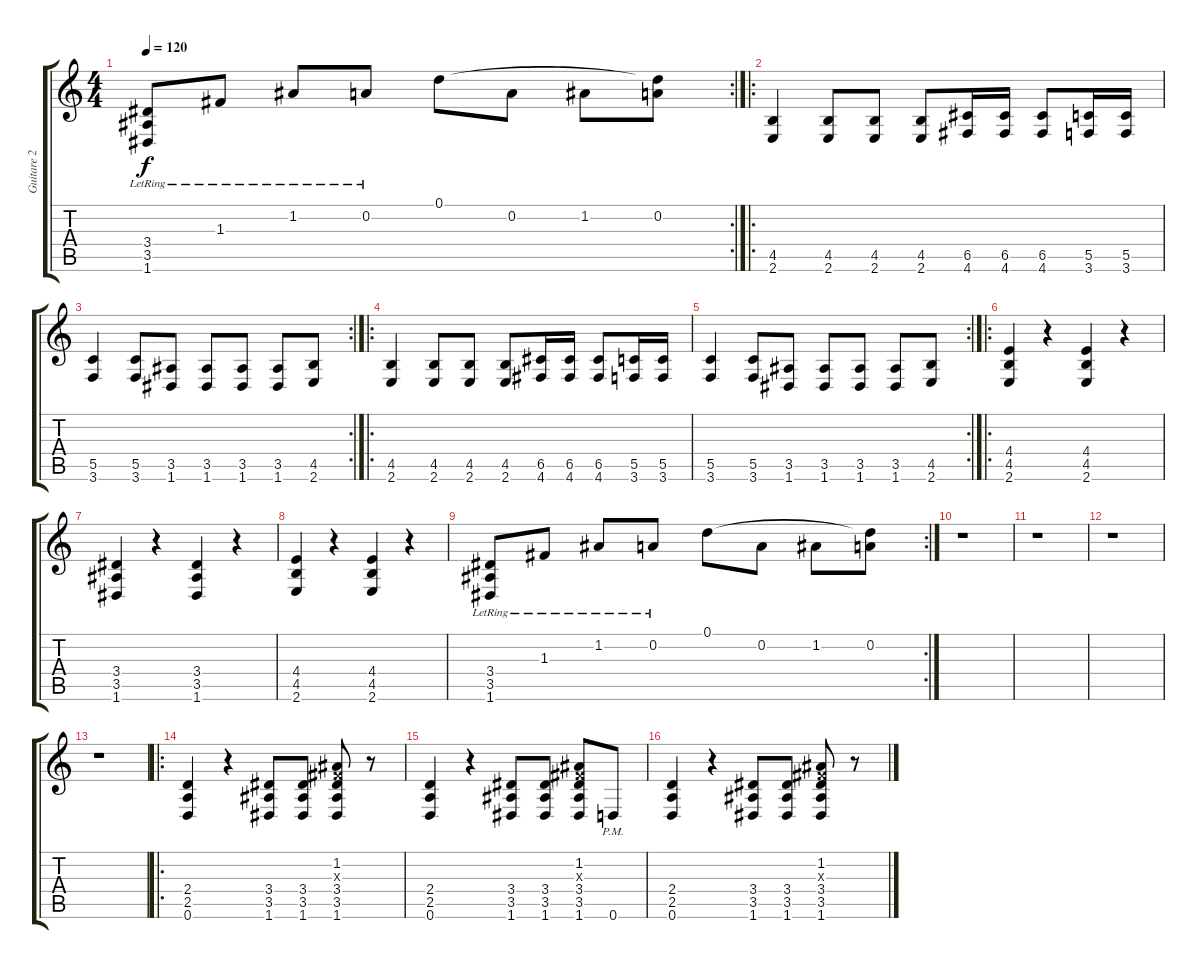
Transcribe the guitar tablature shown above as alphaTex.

\track ("Guitare 2" "Guitare 2") {instrument distortionguitar}
\staff {score tabs}
\tuning (D4 A3 F3 C3 G2 D2) {hide}
\rc 2
\ts (4 4)
\tempo 120
\clef g2
\ks c
(3.4{lr} 3.5{lr} 1.6{lr}).8{dy f} 1.3{lr}.8 1.2{lr}.8 0.2{lr}.8 0.1.8 0.2.8 1.2.8 (0.1{t} 0.2).8 |
\ro
(4.5 2.6).4 (4.5 2.6).8 (4.5 2.6).8 (4.5 2.6).8 (6.5 4.6).16 (6.5 4.6).16 (6.5 4.6).8 (5.5 3.6).16 (5.5 3.6).16 |
\rc 2
(5.5 3.6).4 (5.5 3.6).8 (3.5 1.6).8 (3.5 1.6).8 (3.5 1.6).8 (3.5 1.6).8 (4.5 2.6).8 |
\ro
(4.5 2.6).4 (4.5 2.6).8 (4.5 2.6).8 (4.5 2.6).8 (6.5 4.6).16 (6.5 4.6).16 (6.5 4.6).8 (5.5 3.6).16 (5.5 3.6).16 |
\rc 2
(5.5 3.6).4 (5.5 3.6).8 (3.5 1.6).8 (3.5 1.6).8 (3.5 1.6).8 (3.5 1.6).8 (4.5 2.6).8 |
\ro
(4.4 4.5 2.6).4 r.4 (4.4 4.5 2.6).4 r.4 |
(3.4 3.5 1.6).4 r.4 (3.4 3.5 1.6).4 r.4 |
(4.4 4.5 2.6).4 r.4 (4.4 4.5 2.6).4 r.4 |
\rc 2
(3.4{lr} 3.5{lr} 1.6{lr}).8 1.3{lr}.8 1.2{lr}.8 0.2{lr}.8 0.1.8 0.2.8 1.2.8 (0.1{t} 0.2).8 |
r.1 |
r.1 |
r.1 |
r.1 |
\ro
(2.4 2.5 0.6).4 r.4 (3.4 3.5 1.6).8 (3.4 3.5 1.6).8 (1.2 1.3{x} 3.4 3.5 1.6).8 r.8 |
(2.4 2.5 0.6).4 r.4 (3.4 3.5 1.6).8 (3.4 3.5 1.6).8 (1.2 1.3{x} 3.4 3.5 1.6).8 0.6{pm}.8 |
(2.4 2.5 0.6).4 r.4 (3.4 3.5 1.6).8 (3.4 3.5 1.6).8 (1.2 1.3{x} 3.4 3.5 1.6).8 r.8
